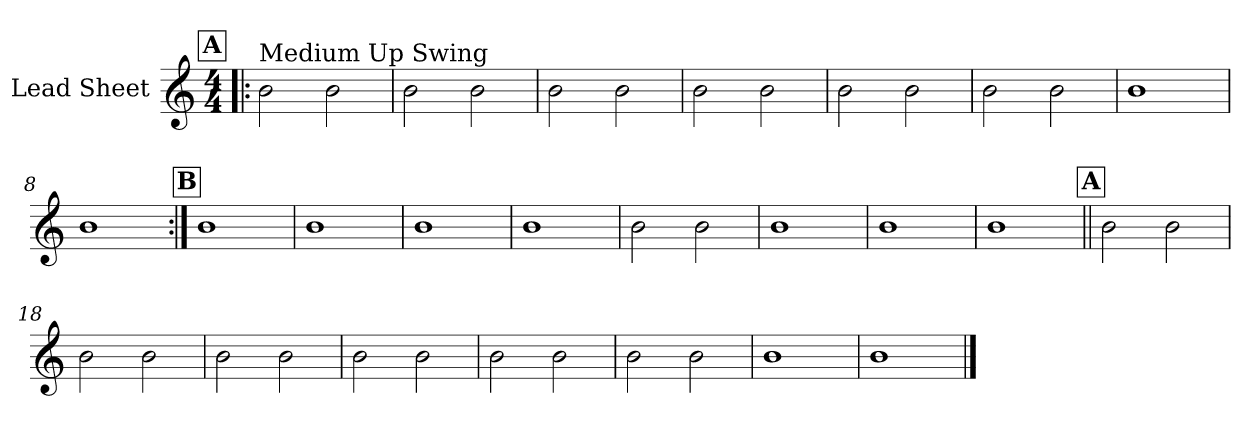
**kern
*part1
*staff1
*I"Lead Sheet
*clefG2
*k[]
*M4/4
!!LO:REH:place=s1:a:fs=14:t=A
=1!|:
!LO:TX:a:t=Medium Up Swing
2b\
2b\
=2
2b\
2b\
=3
2b\
2b\
=4
2b\
2b\
!!LO:LB:g=z
=5
2b\
2b\
=6
2b\
2b\
=7
1b
=8
1b
!!LO:LB:g=z
!!LO:REH:place=s1:a:fs=14:t=B
=9:|!
1b
=10
1b
=11
1b
=12
1b
!!LO:LB:g=z
=13
2b\
2b\
=14
1b
=15
1b
=16
1b
!!LO:LB:g=z
!!LO:REH:place=s1:a:fs=14:t=A
=17||
2b\
2b\
=18
2b\
2b\
=19
2b\
2b\
=20
2b\
2b\
!!LO:LB:g=z
=21
2b\
2b\
=22
2b\
2b\
=23
1b
=24
1b
==
*-
